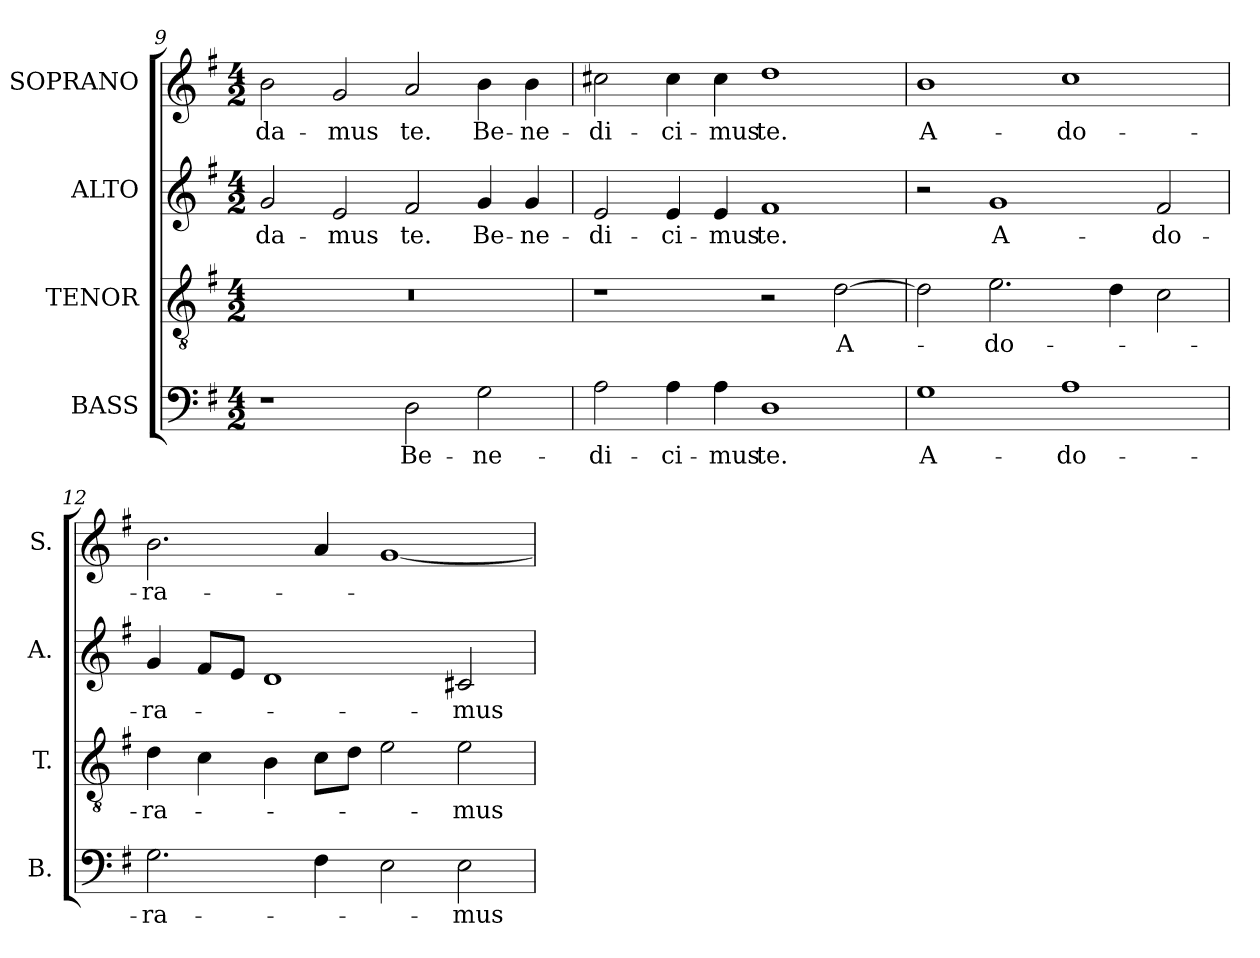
**kern	**text	**kern	**text	**kern	**text	**kern	**text
*part4	*part4	*part3	*part3	*part2	*part2	*part1	*part1
*staff4	*staff4	*staff3	*staff3	*staff2	*staff2	*staff1	*staff1
*I"BASS	*	*I"TENOR	*	*I"ALTO	*	*I"SOPRANO	*
*I'B.	*	*I'T.	*	*I'A.	*	*I'S.	*
*clefF4	*	*clefGv2	*	*clefG2	*	*clefG2	*
*	*	*ITrd7c12	*	*	*	*	*
*k[f#]	*	*k[f#]	*	*k[f#]	*	*k[f#]	*
*G:	*	*G:	*	*G:	*	*G:	*
*M4/2	*	*M4/2	*	*M4/2	*	*M4/2	*
=9	=9	=9	=9	=9	=9	=9	=9
!	!	!LO:N:vis=1	!	!	!	!	!
!	!	!	!	!	!LO:LY:b:color=#000000	!	!
!	!	!	!	!	!	!	!LO:LY:b:color=#000000
1r	.	0r	.	2gi/	-da-	2bi\	-da-
!	!	!	!	!	!LO:LY:b:color=#000000	!	!
!	!	!	!	!	!	!	!LO:LY:b:color=#000000
.	.	.	.	2ei/	-mus	2gi/	-mus
!	!LO:LY:b:color=#000000	!	!	!	!	!	!
!	!	!	!	!	!LO:LY:b:color=#000000	!	!
!	!	!	!	!	!	!	!LO:LY:b:color=#000000
2Di\	Be-	.	.	2f#i/	te.	2ai/	te.
!	!LO:LY:b:color=#000000	!	!	!	!	!	!
!	!	!	!	!	!LO:LY:b:color=#000000	!	!
!	!	!	!	!	!	!	!LO:LY:b:color=#000000
2Gi\	-ne-	.	.	4gi/	Be-	4bi\	Be-
!	!	!	!	!	!LO:LY:b:color=#000000	!	!
!	!	!	!	!	!	!	!LO:LY:b:color=#000000
.	.	.	.	4gi/	-ne-	4bi\	-ne-
=10	=10	=10	=10	=10	=10	=10	=10
!	!LO:LY:b:color=#000000	!	!	!	!	!	!
!	!	!	!	!	!LO:LY:b:color=#000000	!	!
!	!	!	!	!	!	!	!LO:LY:b:color=#000000
2Ai\	-di-	1r	.	2ei/	-di-	2cc#Xi\	-di-
!	!LO:LY:b:color=#000000	!	!	!	!	!	!
!	!	!	!	!	!LO:LY:b:color=#000000	!	!
!	!	!	!	!	!	!	!LO:LY:b:color=#000000
4Ai\	-ci-	.	.	4ei/	-ci-	4cc#i\	-ci-
!	!LO:LY:b:color=#000000	!	!	!	!	!	!
!	!	!	!	!	!LO:LY:b:color=#000000	!	!
!	!	!	!	!	!	!	!LO:LY:b:color=#000000
4Ai\	-mus	.	.	4ei/	-mus	4cc#i\	-mus
!	!LO:LY:b:color=#000000	!	!	!	!	!	!
!	!	!	!	!	!LO:LY:b:color=#000000	!	!
!	!	!	!	!	!	!	!LO:LY:b:color=#000000
1Di	te.	2r	.	1f#i	te.	1ddi	te.
!	!	!	!LO:LY:b:color=#000000	!	!	!	!
.	.	[2Di\	A-	.	.	.	.
=11	=11	=11	=11	=11	=11	=11	=11
!	!LO:LY:b:color=#000000	!	!	!	!	!	!
!	!	!	!	!	!	!	!LO:LY:b:color=#000000
1Gi	A-	2Di\]	.	2r	.	1bi	A-
!	!	!	!LO:LY:b:color=#000000	!	!	!	!
!	!	!	!	!	!LO:LY:b:color=#000000	!	!
.	.	2.Ei\	-do-	1gi	A-	.	.
!	!LO:LY:b:color=#000000	!	!	!	!	!	!
!	!	!	!	!	!	!	!LO:LY:b:color=#000000
1Ai	-do-	.	.	.	.	1cci	-do-
.	.	4Di\	.	.	.	.	.
!	!	!	!	!	!LO:LY:b:color=#000000	!	!
.	.	2Ci\	.	2f#i/	-do-	.	.
=12	=12	=12	=12	=12	=12	=12	=12
!	!LO:LY:b:color=#000000	!	!	!	!	!	!
!	!	!	!LO:LY:b:color=#000000	!	!	!	!
!	!	!	!	!	!LO:LY:b:color=#000000	!	!
!	!	!	!	!	!	!	!LO:LY:b:color=#000000
2.Gi\	-ra-	4Di\	-ra-	4gi/	-ra-	2.bi\	-ra-
.	.	4Ci\	.	8f#i/L	.	.	.
.	.	.	.	8ei/J	.	.	.
.	.	4BBi\	.	1di	.	.	.
4F#i\	.	8Ci\L	.	.	.	4ai/	.
.	.	8Di\J	.	.	.	.	.
2Ei\	.	2Ei\	.	.	.	[1gi	.
!	!LO:LY:b:color=#000000	!	!	!	!	!	!
!	!	!	!LO:LY:b:color=#000000	!	!	!	!
!	!	!	!	!	!LO:LY:b:color=#000000	!	!
2Ei\	-mus	2Ei\	-mus	2c#Xi/	-mus	.	.
=	=	=	=	=	=	=	=
*-	*-	*-	*-	*-	*-	*-	*-
